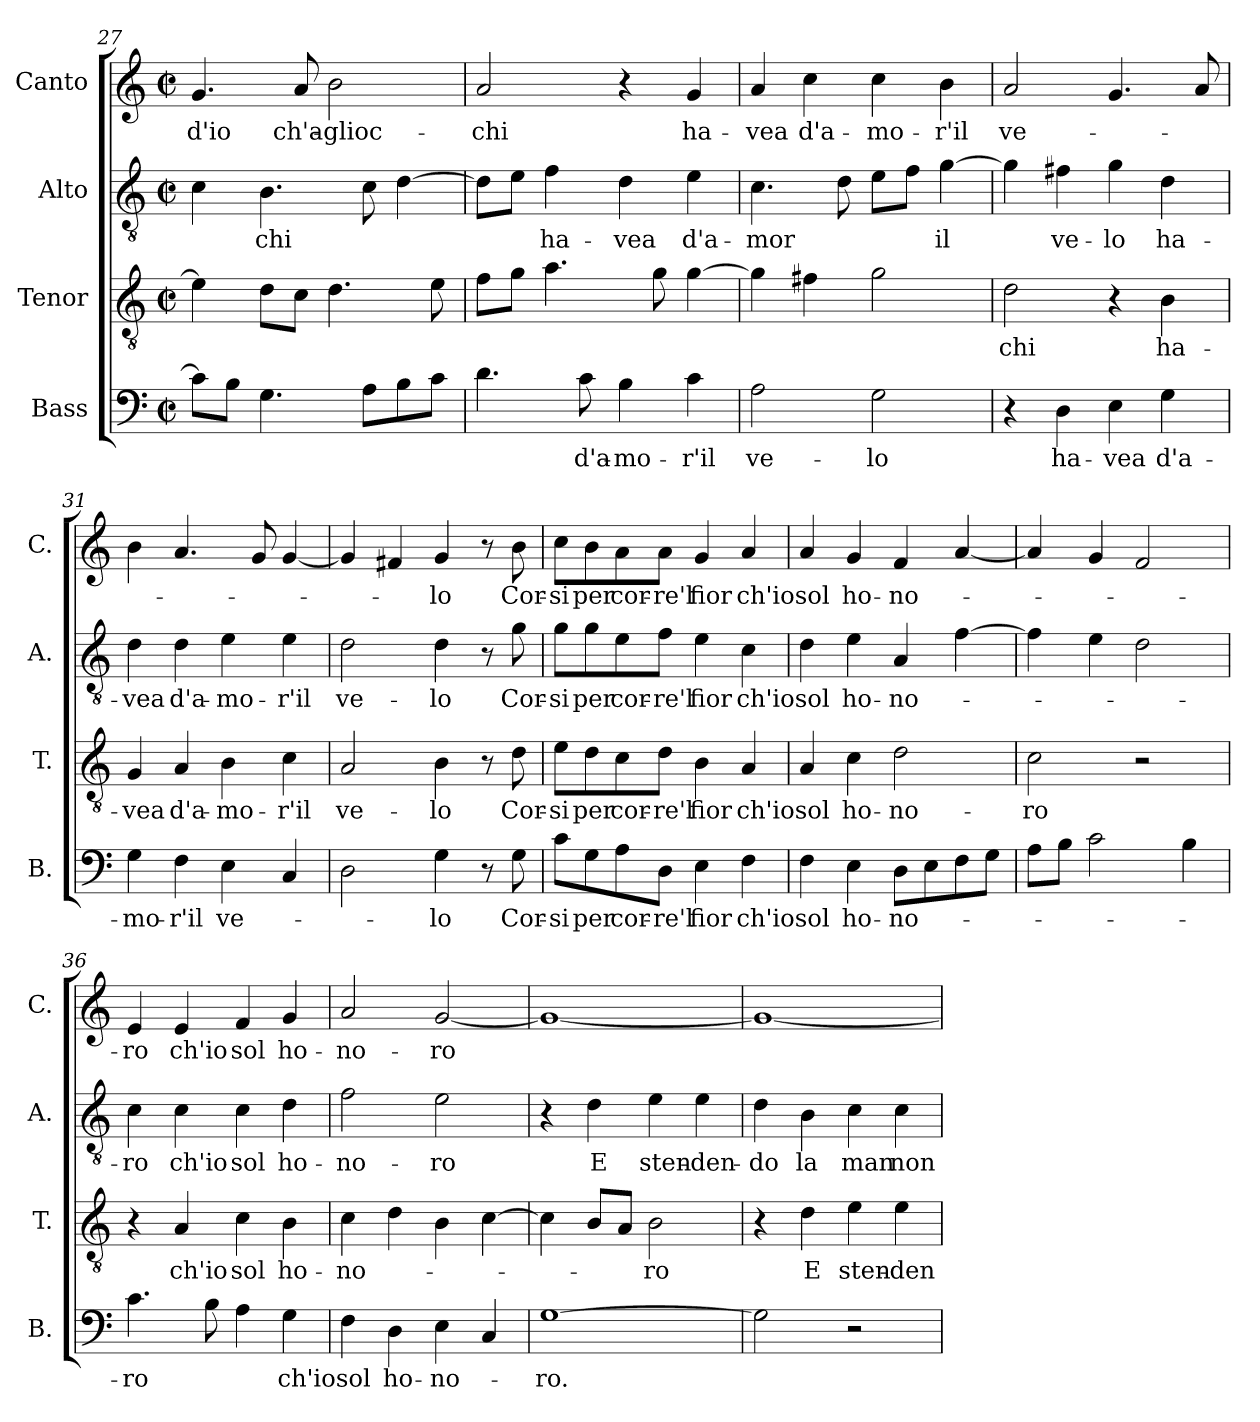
**kern	**text	**kern	**text	**kern	**text	**kern	**text
*part4	*part4	*part3	*part3	*part2	*part2	*part1	*part1
*staff4	*staff4	*staff3	*staff3	*staff2	*staff2	*staff1	*staff1
*I"Bass	*	*I"Tenor	*	*I"Alto	*	*I"Canto	*
*I'B.	*	*I'T.	*	*I'A.	*	*I'C.	*
*clefF4	*	*clefGv2	*	*clefGv2	*	*clefG2	*
*k[]	*	*k[]	*	*k[]	*	*k[]	*
*M4/4	*	*M4/4	*	*M4/4	*	*M4/4	*
*met(c|)	*	*met(c|)	*	*met(c|)	*	*met(c|)	*
=27	=27	=27	=27	=27	=27	=27	=27
!	!	!	!	!	!	!	!LO:LY:b
8c\L]	.	4e\]	.	4c\	.	4.g/	-d'io
8B\J	.	.	.	.	.	.	.
!	!	!	!	!	!LO:LY:b	!	!
4.G\	.	8d\L	.	4.B\	-chi	.	.
!	!	!	!	!	!	!	!LO:LY:b
.	.	8c\J	.	.	.	8a/	ch'a-
!	!	!	!	!	!	!	!LO:LY:b
.	.	4.d\	.	.	.	2b\	-glioc-
8A\L	.	.	.	8c\	.	.	.
8B\	.	.	.	[4d\	.	.	.
8c\J	.	8e\	.	.	.	.	.
!!LO:LB:g=z
=28	=28	=28	=28	=28	=28	=28	=28
!	!	!	!	!	!	!	!LO:LY:b
4.d\	.	8f\L	.	8d\L]	.	2a/	-chi
.	.	8g\J	.	8e\J	.	.	.
!	!	!	!	!	!LO:LY:b	!	!
.	.	4.a\	.	4f\	ha-	.	.
!	!LO:LY:b	!	!	!	!	!	!
8c\	d'a-	.	.	.	.	.	.
!	!LO:LY:b	!	!	!	!LO:LY:b	!	!
4B\	-mo-	.	.	4d\	-vea	4r	.
.	.	8g\	.	.	.	.	.
!	!LO:LY:b	!	!	!	!LO:LY:b	!	!LO:LY:b
4c\	-r'il	[4g\	.	4e\	d'a-	4g/	ha-
=29	=29	=29	=29	=29	=29	=29	=29
!	!LO:LY:b	!	!	!	!LO:LY:b	!	!LO:LY:b
2A\	ve-	4g\]	.	4.c\	-mor	4a/	-vea
!	!	!	!	!	!	!	!LO:LY:b
.	.	4f#X\	.	.	.	4cc\	d'a-
.	.	.	.	8d\	.	.	.
!	!LO:LY:b	!	!	!	!	!	!LO:LY:b
2G\	-lo	2g\	.	8e\L	.	4cc\	-mo-
.	.	.	.	8f\J	.	.	.
!	!	!	!	!	!LO:LY:b	!	!LO:LY:b
.	.	.	.	[4g\	il	4b\	-r'il
=30	=30	=30	=30	=30	=30	=30	=30
!	!	!	!LO:LY:b	!	!	!	!LO:LY:b
4r	.	2d\	-chi	4g\]	.	2a/	ve-
!	!LO:LY:b	!	!	!	!LO:LY:b	!	!
4D\	ha-	.	.	4f#X\	ve-	.	.
!	!LO:LY:b	!	!	!	!LO:LY:b	!	!
4E\	-vea	4r	.	4g\	-lo	4.g/	.
!	!LO:LY:b	!	!LO:LY:b	!	!LO:LY:b	!	!
4G\	d'a-	4B\	ha-	4d\	ha-	.	.
.	.	.	.	.	.	8a/	.
=31	=31	=31	=31	=31	=31	=31	=31
!	!LO:LY:b	!	!LO:LY:b	!	!LO:LY:b	!	!
4G\	-mo-	4G/	-vea	4d\	-vea	4b\	.
!	!LO:LY:b	!	!LO:LY:b	!	!LO:LY:b	!	!
4F\	-r'il	4A/	d'a-	4d\	d'a-	4.a/	.
!	!LO:LY:b	!	!LO:LY:b	!	!LO:LY:b	!	!
4E\	ve-	4B\	-mo-	4e\	-mo-	.	.
.	.	.	.	.	.	8g/	.
!	!	!	!LO:LY:b	!	!LO:LY:b	!	!
4C/	.	4c\	-r'il	4e\	-r'il	[4g/	.
=32	=32	=32	=32	=32	=32	=32	=32
!	!	!	!LO:LY:b	!	!LO:LY:b	!	!
2D\	.	2A/	ve-	2d\	ve-	4g/]	.
.	.	.	.	.	.	4f#X/	.
!	!LO:LY:b	!	!LO:LY:b	!	!LO:LY:b	!	!LO:LY:b
4G\	-lo	4B\	-lo	4d\	-lo	4g/	-lo
8r	.	8r	.	8r	.	8r	.
!	!LO:LY:b	!	!LO:LY:b	!	!LO:LY:b	!	!LO:LY:b
8G\	Cor-	8d\	Cor-	8g\	Cor-	8b\	Cor-
!!LO:PB:g=z
=33	=33	=33	=33	=33	=33	=33	=33
!	!LO:LY:b	!	!LO:LY:b	!	!LO:LY:b	!	!LO:LY:b
8c\L	-si	8e\L	-si	8g\L	-si	8cc\L	-si
!	!LO:LY:b	!	!LO:LY:b	!	!LO:LY:b	!	!LO:LY:b
8G\	per	8d\	per	8g\	per	8b\	per
!	!LO:LY:b	!	!LO:LY:b	!	!LO:LY:b	!	!LO:LY:b
8A\	cor-	8c\	cor-	8e\	cor-	8a\	cor-
!	!LO:LY:b	!	!LO:LY:b	!	!LO:LY:b	!	!LO:LY:b
8D\J	-re'l	8d\J	-re'l	8f\J	-re'l	8a\J	-re'l
!	!LO:LY:b	!	!LO:LY:b	!	!LO:LY:b	!	!LO:LY:b
4E\	fior	4B\	fior	4e\	fior	4g/	fior
!	!LO:LY:b	!	!LO:LY:b	!	!LO:LY:b	!	!LO:LY:b
4F\	ch'io	4A/	ch'io	4c\	ch'io	4a/	ch'io
=34	=34	=34	=34	=34	=34	=34	=34
!	!LO:LY:b	!	!LO:LY:b	!	!LO:LY:b	!	!LO:LY:b
4F\	sol	4A/	sol	4d\	sol	4a/	sol
!	!LO:LY:b	!	!LO:LY:b	!	!LO:LY:b	!	!LO:LY:b
4E\	ho-	4c\	ho-	4e\	ho-	4g/	ho-
!	!LO:LY:b	!	!LO:LY:b	!	!LO:LY:b	!	!LO:LY:b
8D\L	-no-	2d\	-no-	4A/	-no-	4f/	-no-
8E\	.	.	.	.	.	.	.
8F\	.	.	.	[4f\	.	[4a/	.
8G\J	.	.	.	.	.	.	.
=35	=35	=35	=35	=35	=35	=35	=35
!	!	!	!LO:LY:b	!	!	!	!
8A\L	.	2c\	-ro	4f\]	.	4a/]	.
8B\J	.	.	.	.	.	.	.
2c\	.	.	.	4e\	.	4g/	.
.	.	2r	.	2d\	.	2f/	.
4B\	.	.	.	.	.	.	.
=36	=36	=36	=36	=36	=36	=36	=36
!	!LO:LY:b	!	!	!	!LO:LY:b	!	!LO:LY:b
4.c\	-ro	4r	.	4c\	-ro	4e/	-ro
!	!	!	!LO:LY:b	!	!LO:LY:b	!	!LO:LY:b
.	.	4A/	ch'io	4c\	ch'io	4e/	ch'io
8B\	.	.	.	.	.	.	.
!	!	!	!LO:LY:b	!	!LO:LY:b	!	!LO:LY:b
4A\	.	4c\	sol	4c\	sol	4f/	sol
!	!LO:LY:b	!	!LO:LY:b	!	!LO:LY:b	!	!LO:LY:b
4G\	ch'io	4B\	ho-	4d\	ho-	4g/	ho-
=37	=37	=37	=37	=37	=37	=37	=37
!	!LO:LY:b	!	!LO:LY:b	!	!LO:LY:b	!	!LO:LY:b
4F\	sol	4c\	-no-	2f\	-no-	2a/	-no-
!	!LO:LY:b	!	!	!	!	!	!
4D\	ho-	4d\	.	.	.	.	.
!	!LO:LY:b	!	!	!	!LO:LY:b	!	!LO:LY:b
4E\	-no-	4B\	.	2e\	-ro	[2g/	-ro
4C/	.	[4c\	.	.	.	.	.
!!LO:LB:g=z
=38	=38	=38	=38	=38	=38	=38	=38
!	!LO:LY:b	!	!	!	!	!	!
[1G	-ro.	4c\]	.	4r	.	1g_	.
!	!	!	!	!	!LO:LY:b	!	!
.	.	8B/L	.	4d\	E	.	.
.	.	8A/J	.	.	.	.	.
!	!	!	!LO:LY:b	!	!LO:LY:b	!	!
.	.	2B\	-ro	4e\	sten-	.	.
!	!	!	!	!	!LO:LY:b	!	!
.	.	.	.	4e\	-den-	.	.
=39	=39	=39	=39	=39	=39	=39	=39
!	!	!	!	!	!LO:LY:b	!	!
2G\]	.	4r	.	4d\	-do	1g_	.
!	!	!	!LO:LY:b	!	!LO:LY:b	!	!
.	.	4d\	E	4B\	la	.	.
!	!	!	!LO:LY:b	!	!LO:LY:b	!	!
2r	.	4e\	sten-	4c\	man	.	.
!	!	!	!LO:LY:b	!	!LO:LY:b	!	!
.	.	4e\	-den-	4c\	non	.	.
=	=	=	=	=	=	=	=
*-	*-	*-	*-	*-	*-	*-	*-
